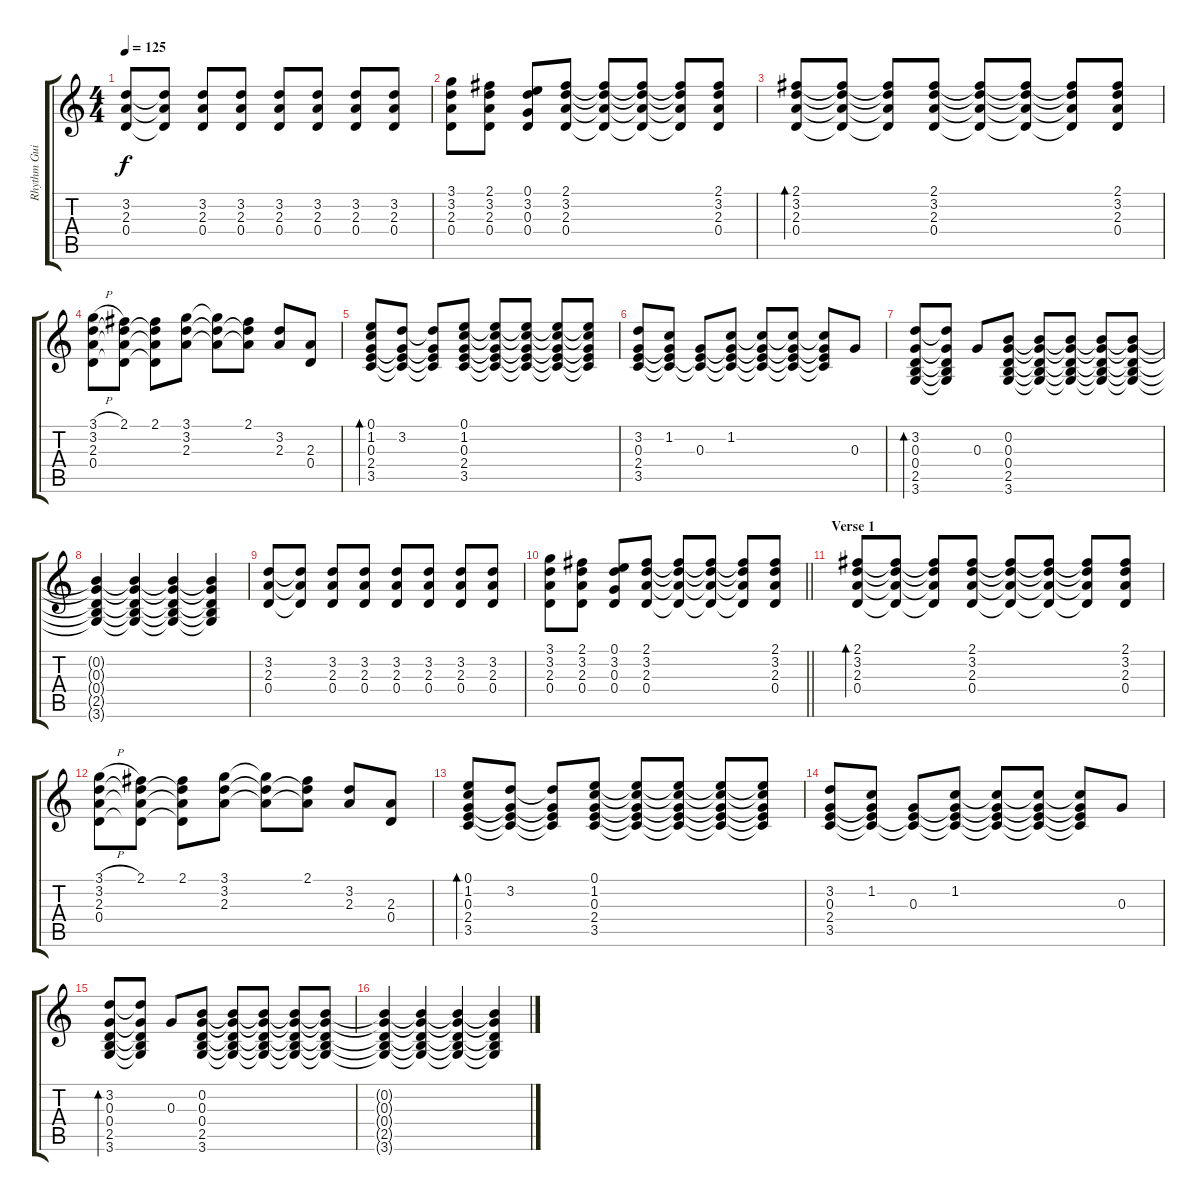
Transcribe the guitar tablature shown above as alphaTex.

\track ("Rhythm Guitar" "Rhythm Gui") {instrument overdrivenguitar}
\staff {score tabs}
\tuning (E4 B3 G3 D3 A2 E2) {hide}
\ts (4 4)
\tempo 125
\clef g2
\ks c
(3.2 2.3 0.4).8{dy f} (3.2{t} 2.3{t} 0.4{t}).8 (3.2 2.3 0.4).8 (3.2 2.3 0.4).8 (3.2 2.3 0.4).8 (3.2 2.3 0.4).8 (3.2 2.3 0.4).8 (3.2 2.3 0.4).8 |
(3.1 3.2 2.3 0.4).8 (2.1 3.2 2.3 0.4).8 (0.1 3.2 0.3 0.4).8 (2.1 3.2 2.3 0.4).8 (2.1{t} 3.2{t} 2.3{t} 0.4{t}).8 (2.1{t} 3.2{t} 2.3{t} 0.4{t}).8 (2.1{t} 3.2{t} 2.3{t} 0.4{t}).8 (2.1 3.2 2.3 0.4).8 |
(2.1 3.2 2.3 0.4).8{bd 60} (2.1{t} 3.2{t} 2.3{t} 0.4{t}).8 (2.1{t} 3.2{t} 2.3{t} 0.4{t}).8 (2.1 3.2 2.3 0.4).8 (2.1{t} 3.2{t} 2.3{t} 0.4{t}).8 (2.1{t} 3.2{t} 2.3{t} 0.4{t}).8 (2.1{t} 3.2{t} 2.3{t} 0.4{t}).8 (2.1 3.2 2.3 0.4).8 |
(3.1{h} 3.2 2.3 0.4).8 (2.1 3.2{t} 2.3{t} 0.4{t}).8 (2.1 3.2{t} 2.3{t} 0.4{t}).8 (3.1 3.2 2.3).8 (3.1{t} 3.2{t} 2.3{t}).8 (2.1 3.2{t} 2.3{t}).8 (3.2 2.3).8 (2.3 0.4).8 |
(0.1 1.2 0.3 2.4 3.5).8{bd 60} (3.2 0.3{t} 2.4{t} 3.5{t}).8 (3.2{t} 0.3{t} 2.4{t} 3.5{t}).8 (0.1 1.2 0.3 2.4 3.5).8 (0.1{t} 1.2{t} 0.3{t} 2.4{t} 3.5{t}).8 (0.1{t} 1.2{t} 0.3{t} 2.4{t} 3.5{t}).8 (0.1{t} 1.2{t} 0.3{t} 2.4{t} 3.5{t}).8 (0.1{t} 1.2{t} 0.3{t} 2.4{t} 3.5{t}).8 |
(3.2 0.3 2.4 3.5).8 (1.2 0.3{t} 2.4{t} 3.5{t}).8 (0.3 2.4{t} 3.5{t}).8 (1.2 0.3{t} 2.4{t} 3.5{t}).8 (1.2{t} 0.3{t} 2.4{t} 3.5{t}).8 (1.2{t} 0.3{t} 2.4{t} 3.5{t}).8 (1.2{t} 0.3{t} 2.4{t} 3.5{t}).8 0.3.8 |
(3.2 0.3 0.4 2.5 3.6).8{bd 60} (3.2{t} 0.3{t} 0.4{t} 2.5{t} 3.6{t}).8 0.3.8 (0.2 0.3 0.4 2.5 3.6).8 (0.2{t} 0.3{t} 0.4{t} 2.5{t} 3.6{t}).8 (0.2{t} 0.3{t} 0.4{t} 2.5{t} 3.6{t}).8 (0.2{t} 0.3{t} 0.4{t} 2.5{t} 3.6{t}).8 (0.2{t} 0.3{t} 0.4{t} 2.5{t} 3.6{t}).8 |
(0.2{t} 0.3{t} 0.4{t} 2.5{t} 3.6{t}).4 (0.2{t} 0.3{t} 0.4{t} 2.5{t} 3.6{t}).4 (0.2{t} 0.3{t} 0.4{t} 2.5{t} 3.6{t}).4 (0.2{t} 0.3{t} 0.4{t} 2.5{t} 3.6{t}).4 |
(3.2 2.3 0.4).8 (3.2{t} 2.3{t} 0.4{t}).8 (3.2 2.3 0.4).8 (3.2 2.3 0.4).8 (3.2 2.3 0.4).8 (3.2 2.3 0.4).8 (3.2 2.3 0.4).8 (3.2 2.3 0.4).8 |
\barLineRight lightlight
(3.1 3.2 2.3 0.4).8 (2.1 3.2 2.3 0.4).8 (0.1 3.2 0.3 0.4).8 (2.1 3.2 2.3 0.4).8 (2.1{t} 3.2{t} 2.3{t} 0.4{t}).8 (2.1{t} 3.2{t} 2.3{t} 0.4{t}).8 (2.1{t} 3.2{t} 2.3{t} 0.4{t}).8 (2.1 3.2 2.3 0.4).8 |
\section ("" "Verse 1")
(2.1 3.2 2.3 0.4).8{bd 60} (2.1{t} 3.2{t} 2.3{t} 0.4{t}).8 (2.1{t} 3.2{t} 2.3{t} 0.4{t}).8 (2.1 3.2 2.3 0.4).8 (2.1{t} 3.2{t} 2.3{t} 0.4{t}).8 (2.1{t} 3.2{t} 2.3{t} 0.4{t}).8 (2.1{t} 3.2{t} 2.3{t} 0.4{t}).8 (2.1 3.2 2.3 0.4).8 |
(3.1{h} 3.2 2.3 0.4).8 (2.1 3.2{t} 2.3{t} 0.4{t}).8 (2.1 3.2{t} 2.3{t} 0.4{t}).8 (3.1 3.2 2.3).8 (3.1{t} 3.2{t} 2.3{t}).8 (2.1 3.2{t} 2.3{t}).8 (3.2 2.3).8 (2.3 0.4).8 |
(0.1 1.2 0.3 2.4 3.5).8{bd 60} (3.2 0.3{t} 2.4{t} 3.5{t}).8 (3.2{t} 0.3{t} 2.4{t} 3.5{t}).8 (0.1 1.2 0.3 2.4 3.5).8 (0.1{t} 1.2{t} 0.3{t} 2.4{t} 3.5{t}).8 (0.1{t} 1.2{t} 0.3{t} 2.4{t} 3.5{t}).8 (0.1{t} 1.2{t} 0.3{t} 2.4{t} 3.5{t}).8 (0.1{t} 1.2{t} 0.3{t} 2.4{t} 3.5{t}).8 |
(3.2 0.3 2.4 3.5).8 (1.2 0.3{t} 2.4{t} 3.5{t}).8 (0.3 2.4{t} 3.5{t}).8 (1.2 0.3{t} 2.4{t} 3.5{t}).8 (1.2{t} 0.3{t} 2.4{t} 3.5{t}).8 (1.2{t} 0.3{t} 2.4{t} 3.5{t}).8 (1.2{t} 0.3{t} 2.4{t} 3.5{t}).8 0.3.8 |
(3.2 0.3 0.4 2.5 3.6).8{bd 60} (3.2{t} 0.3{t} 0.4{t} 2.5{t} 3.6{t}).8 0.3.8 (0.2 0.3 0.4 2.5 3.6).8 (0.2{t} 0.3{t} 0.4{t} 2.5{t} 3.6{t}).8 (0.2{t} 0.3{t} 0.4{t} 2.5{t} 3.6{t}).8 (0.2{t} 0.3{t} 0.4{t} 2.5{t} 3.6{t}).8 (0.2{t} 0.3{t} 0.4{t} 2.5{t} 3.6{t}).8 |
(0.2{t} 0.3{t} 0.4{t} 2.5{t} 3.6{t}).4 (0.2{t} 0.3{t} 0.4{t} 2.5{t} 3.6{t}).4 (0.2{t} 0.3{t} 0.4{t} 2.5{t} 3.6{t}).4 (0.2{t} 0.3{t} 0.4{t} 2.5{t} 3.6{t}).4
